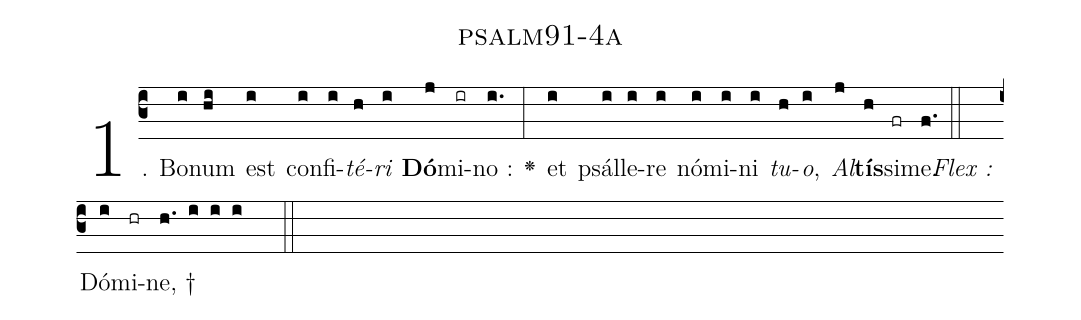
name: psalm91-4a;
%%
(c3)1. B{o}(i)num(hi) est(i) con(i)fi(i)<i>té</i>(h)<i>ri</i>(i) <b>Dó</b>(j)mi(ir)no :(i.) <v>\greheightstar</v>(:) et(i) psál(i)le(i)re(i) nó(i)mi(i)ni(i) <i>tu</i>(h)<i>o</i>,(i) <i>Al</i>(j)<b>tís</b>(h)si(fr)me.(f.) (::)
<i>Flex :</i>()  Dó(i)mi(hr)ne, †(h. i i i  ::)
